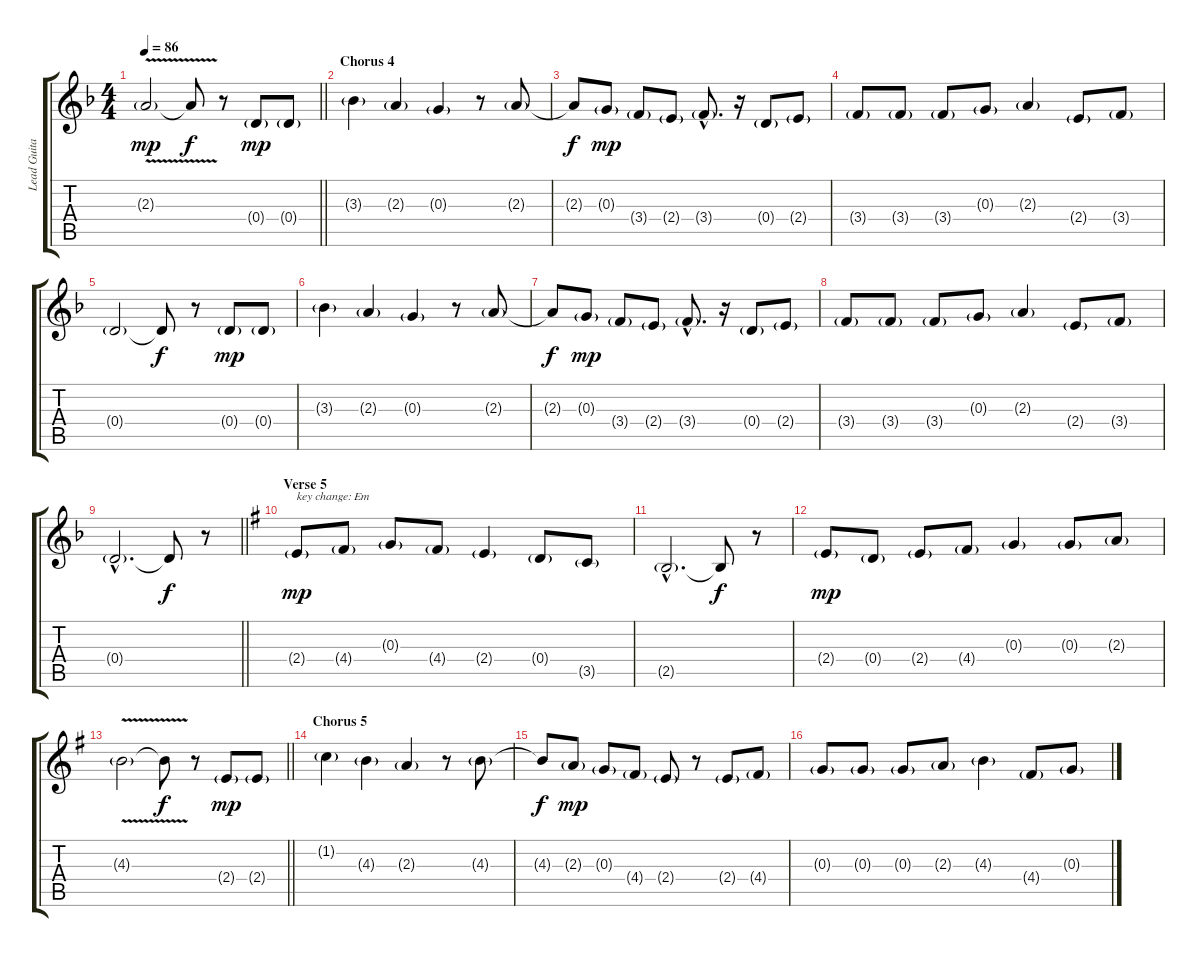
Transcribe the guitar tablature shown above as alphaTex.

\track ("Lead Guitar" "Lead Guita") {instrument electricguitarclean}
\staff {score tabs}
\tuning (E4 B3 G3 D3 A2 E2) {hide}
\ts (4 4)
\tempo 86
\clef g2
\barLineRight lightlight
\ks dminor
2.3{v g}.2{dy mp} 2.3{t}.8{dy f} r.8 0.4{g}.8{dy mp} 0.4{g}.8 |
\section ("" "Chorus 4")
3.3{g}.4 2.3{g}.4 0.3{g}.4 r.8 2.3{g}.8 |
2.3{t}.8{dy f} 0.3{g}.8{dy mp} 3.4{g}.8 2.4{g}.8 3.4{g hac}.8{d} r.16 0.4{g}.8 2.4{g}.8 |
3.4{g}.8 3.4{g}.8 3.4{g}.8 0.3{g}.8 2.3{g}.4 2.4{g}.8 3.4{g}.8 |
0.4{g}.2 0.4{t}.8{dy f} r.8 0.4{g}.8{dy mp} 0.4{g}.8 |
3.3{g}.4 2.3{g}.4 0.3{g}.4 r.8 2.3{g}.8 |
2.3{t}.8{dy f} 0.3{g}.8{dy mp} 3.4{g}.8 2.4{g}.8 3.4{g hac}.8{d} r.16 0.4{g}.8 2.4{g}.8 |
3.4{g}.8 3.4{g}.8 3.4{g}.8 0.3{g}.8 2.3{g}.4 2.4{g}.8 3.4{g}.8 |
\barLineRight lightlight
0.4{g hac}.2{d} 0.4{t}.8{dy f} r.8 |
\section ("" "Verse 5")
\ks eminor
2.4{g}.8{txt "key change: Em" dy mp} 4.4{g}.8 0.3{g}.8 4.4{g}.8 2.4{g}.4 0.4{g}.8 3.5{g}.8 |
2.5{g hac}.2{d} 2.5{t}.8{dy f} r.8 |
2.4{g}.8{dy mp} 0.4{g}.8 2.4{g}.8 4.4{g}.8 0.3{g}.4 0.3{g}.8 2.3{g}.8 |
\barLineRight lightlight
4.3{v g}.2 4.3{t}.8{dy f} r.8 2.4{g}.8{dy mp} 2.4{g}.8 |
\section ("" "Chorus 5")
1.2{g}.4 4.3{g}.4 2.3{g}.4 r.8 4.3{g}.8 |
4.3{t}.8{dy f} 2.3{g}.8{dy mp} 0.3{g}.8 4.4{g}.8 2.4{g}.8 r.8 2.4{g}.8 4.4{g}.8 |
0.3{g}.8 0.3{g}.8 0.3{g}.8 2.3{g}.8 4.3{g}.4 4.4{g}.8 0.3{g}.8
